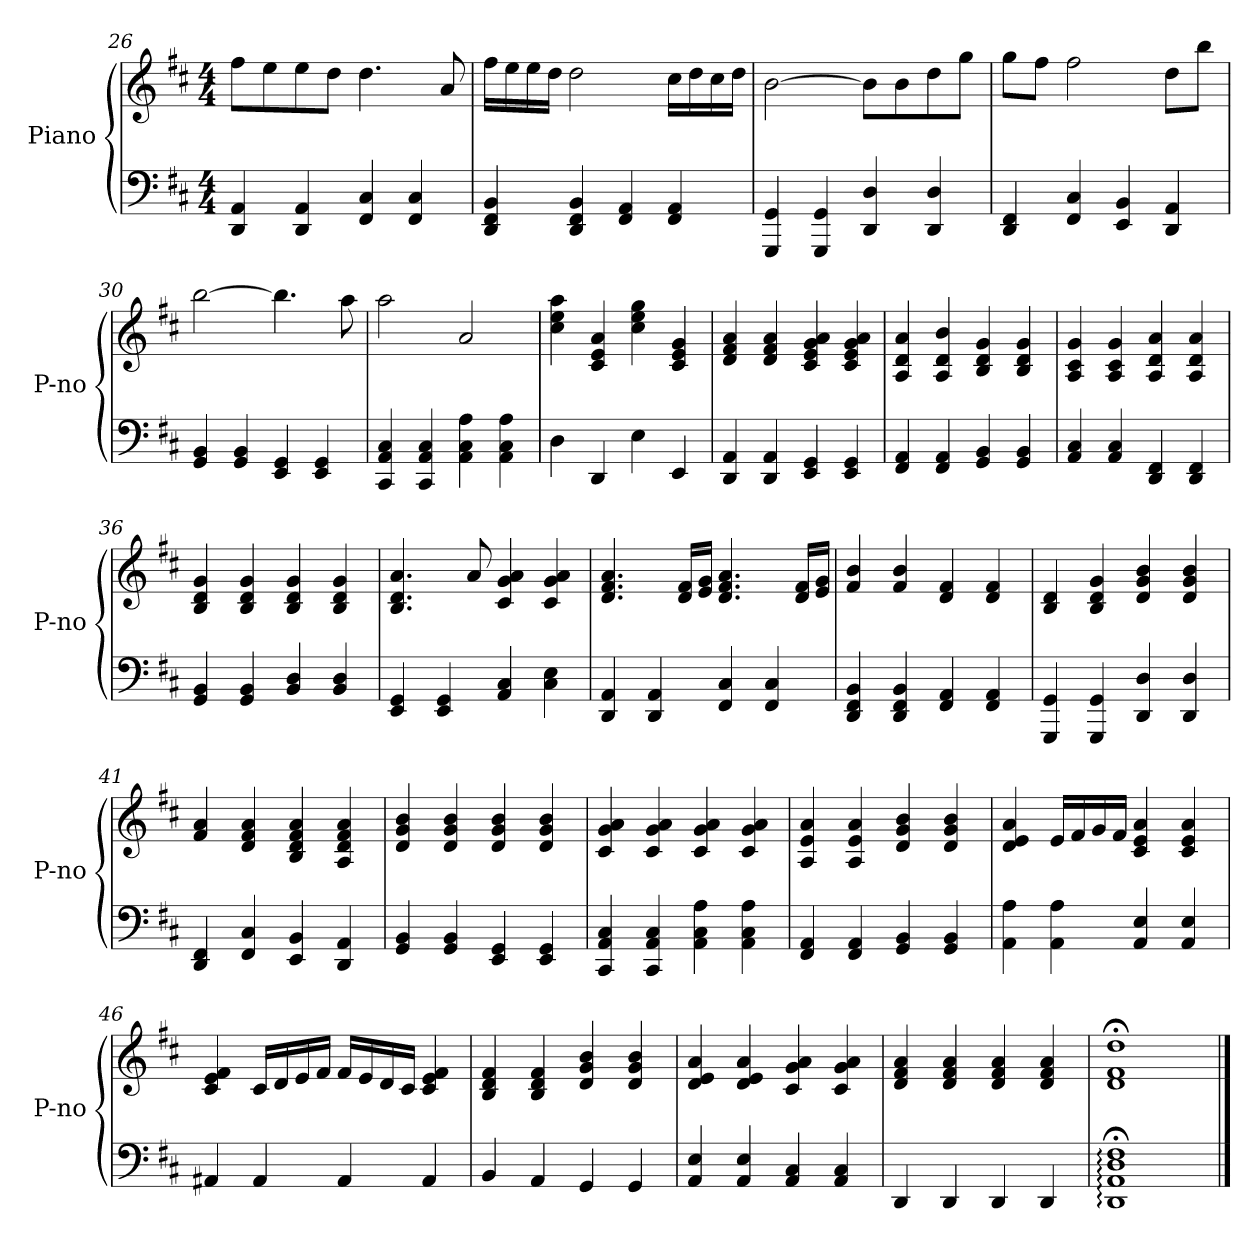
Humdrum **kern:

**kern	**kern
*part1	*part1
*staff2	*staff1
*I"Piano	*
*I'P-no	*
*clefF4	*clefG2
*k[f#c#]	*k[f#c#]
*M4/4	*M4/4
=26	=26
4DD/ 4AA/	8ff#\L
.	8ee\
4DD/ 4AA/	8ee\
.	8dd\J
4FF#/ 4C#/	4.dd\
4FF#/ 4C#/	.
.	8a/
=27	=27
4DD/ 4FF#/ 4BB/	16ff#\LL
.	16ee\
.	16ee\
.	16dd\JJ
4DD/ 4FF#/ 4BB/	2dd\
4FF#/ 4AA/	.
4FF#/ 4AA/	16cc#\LL
.	16dd\
.	16cc#\
.	16dd\JJ
!!LO:PB:g=z
=28	=28
4GGG/ 4GG/	[2b\
4GGG/ 4GG/	.
4DD/ 4D/	8b\L]
.	8b\
4DD/ 4D/	8dd\
.	8gg\J
=29	=29
4DD/ 4FF#/	8gg\L
.	8ff#\J
4FF#/ 4C#/	2ff#\
4EE/ 4BB/	.
4DD/ 4AA/	8dd\L
.	8bb\J
=30	=30
4GG/ 4BB/	[2bb\
4GG/ 4BB/	.
4EE/ 4GG/	4.bb\]
4EE/ 4GG/	.
.	8aa\
=31	=31
4CC#/ 4AA/ 4C#/	2aa\
4CC#/ 4AA/ 4C#/	.
4AA\ 4C#\ 4A\	2a/
4AA\ 4C#\ 4A\	.
=32	=32
4D\	4cc#\ 4ee\ 4aa\
4DD/	4c#/ 4e/ 4a/
4E\	4cc#\ 4ee\ 4gg\
4EE/	4c#/ 4e/ 4g/
=33	=33
4DD/ 4AA/	4d/ 4f#/ 4a/
4DD/ 4AA/	4d/ 4f#/ 4a/
4EE/ 4GG/	4c#/ 4e/ 4g/ 4a/
4EE/ 4GG/	4c#/ 4e/ 4g/ 4a/
=34	=34
4FF#/ 4AA/	4A/ 4d/ 4a/
4FF#/ 4AA/	4A/ 4d/ 4b/
4GG/ 4BB/	4B/ 4d/ 4g/
4GG/ 4BB/	4B/ 4d/ 4g/
!!LO:LB:g=z
=35	=35
4AA/ 4C#/	4A/ 4c#/ 4g/
4AA/ 4C#/	4A/ 4c#/ 4g/
4DD/ 4FF#/	4A/ 4d/ 4a/
4DD/ 4FF#/	4A/ 4d/ 4a/
=36	=36
4GG/ 4BB/	4B/ 4d/ 4g/
4GG/ 4BB/	4B/ 4d/ 4g/
4BB/ 4D/	4B/ 4d/ 4g/
4BB/ 4D/	4B/ 4d/ 4g/
=37	=37
4EE/ 4GG/	4.B/ 4.d/ 4.a/
4EE/ 4GG/	.
.	8a/
4AA/ 4C#/	4c#/ 4g/ 4a/
4C#\ 4E\	4c#/ 4g/ 4a/
=38	=38
4DD/ 4AA/	4.d/ 4.f#/ 4.a/
4DD/ 4AA/	.
.	16d/ 16f#/LL
.	16e/ 16g/JJ
4FF#/ 4C#/	4.d/ 4.f#/ 4.a/
4FF#/ 4C#/	.
.	16d/ 16f#/LL
.	16e/ 16g/JJ
=39	=39
4DD/ 4FF#/ 4BB/	4f#/ 4b/
4DD/ 4FF#/ 4BB/	4f#/ 4b/
4FF#/ 4AA/	4d/ 4f#/
4FF#/ 4AA/	4d/ 4f#/
=40	=40
4GGG/ 4GG/	4B/ 4d/
4GGG/ 4GG/	4B/ 4d/ 4g/
4DD/ 4D/	4d/ 4g/ 4b/
4DD/ 4D/	4d/ 4g/ 4b/
!!LO:LB:g=z
=41	=41
4DD/ 4FF#/	4f#/ 4a/
4FF#/ 4C#/	4d/ 4f#/ 4a/
4EE/ 4BB/	4B/ 4d/ 4f#/ 4a/
4DD/ 4AA/	4A/ 4d/ 4f#/ 4a/
=42	=42
4GG/ 4BB/	4d/ 4g/ 4b/
4GG/ 4BB/	4d/ 4g/ 4b/
4EE/ 4GG/	4d/ 4g/ 4b/
4EE/ 4GG/	4d/ 4g/ 4b/
=43	=43
4CC#/ 4AA/ 4C#/	4c#/ 4g/ 4a/
4CC#/ 4AA/ 4C#/	4c#/ 4g/ 4a/
4AA\ 4C#\ 4A\	4c#/ 4g/ 4a/
4AA\ 4C#\ 4A\	4c#/ 4g/ 4a/
=44	=44
4FF#/ 4AA/	4A/ 4e/ 4a/
4FF#/ 4AA/	4A/ 4e/ 4a/
4GG/ 4BB/	4d/ 4g/ 4b/
4GG/ 4BB/	4d/ 4g/ 4b/
=45	=45
4AA\ 4A\	4d/ 4e/ 4a/
4AA\ 4A\	16e/LL
.	16f#/
.	16g/
.	16f#/JJ
4AA/ 4E/	4c#/ 4e/ 4a/
4AA/ 4E/	4c#/ 4e/ 4a/
!!LO:LB:g=z
=46	=46
4AA#X/	4c#/ 4e/ 4f#/
4AA#/	16c#/LL
.	16d/
.	16e/
.	16f#/JJ
4AA#/	16f#/LL
.	16e/
.	16d/
.	16c#/JJ
4AA#/	4c#/ 4e/ 4f#/
=47	=47
4BB/	4B/ 4d/ 4f#/
4AA/	4B/ 4d/ 4f#/
4GG/	4d/ 4g/ 4b/
4GG/	4d/ 4g/ 4b/
=48	=48
4AA/ 4E/	4d/ 4e/ 4a/
4AA/ 4E/	4d/ 4e/ 4a/
4AA/ 4C#/	4c#/ 4g/ 4a/
4AA/ 4C#/	4c#/ 4g/ 4a/
=49	=49
4DD/	4d/ 4f#/ 4a/
4DD/	4d/ 4f#/ 4a/
4DD/	4d/ 4f#/ 4a/
4DD/	4d/ 4f#/ 4a/
=50	=50
1DD;<: 1AA;<: 1D;<: 1F#;<:	1d;< 1f#;< 1dd;<
==	==
*-	*-
